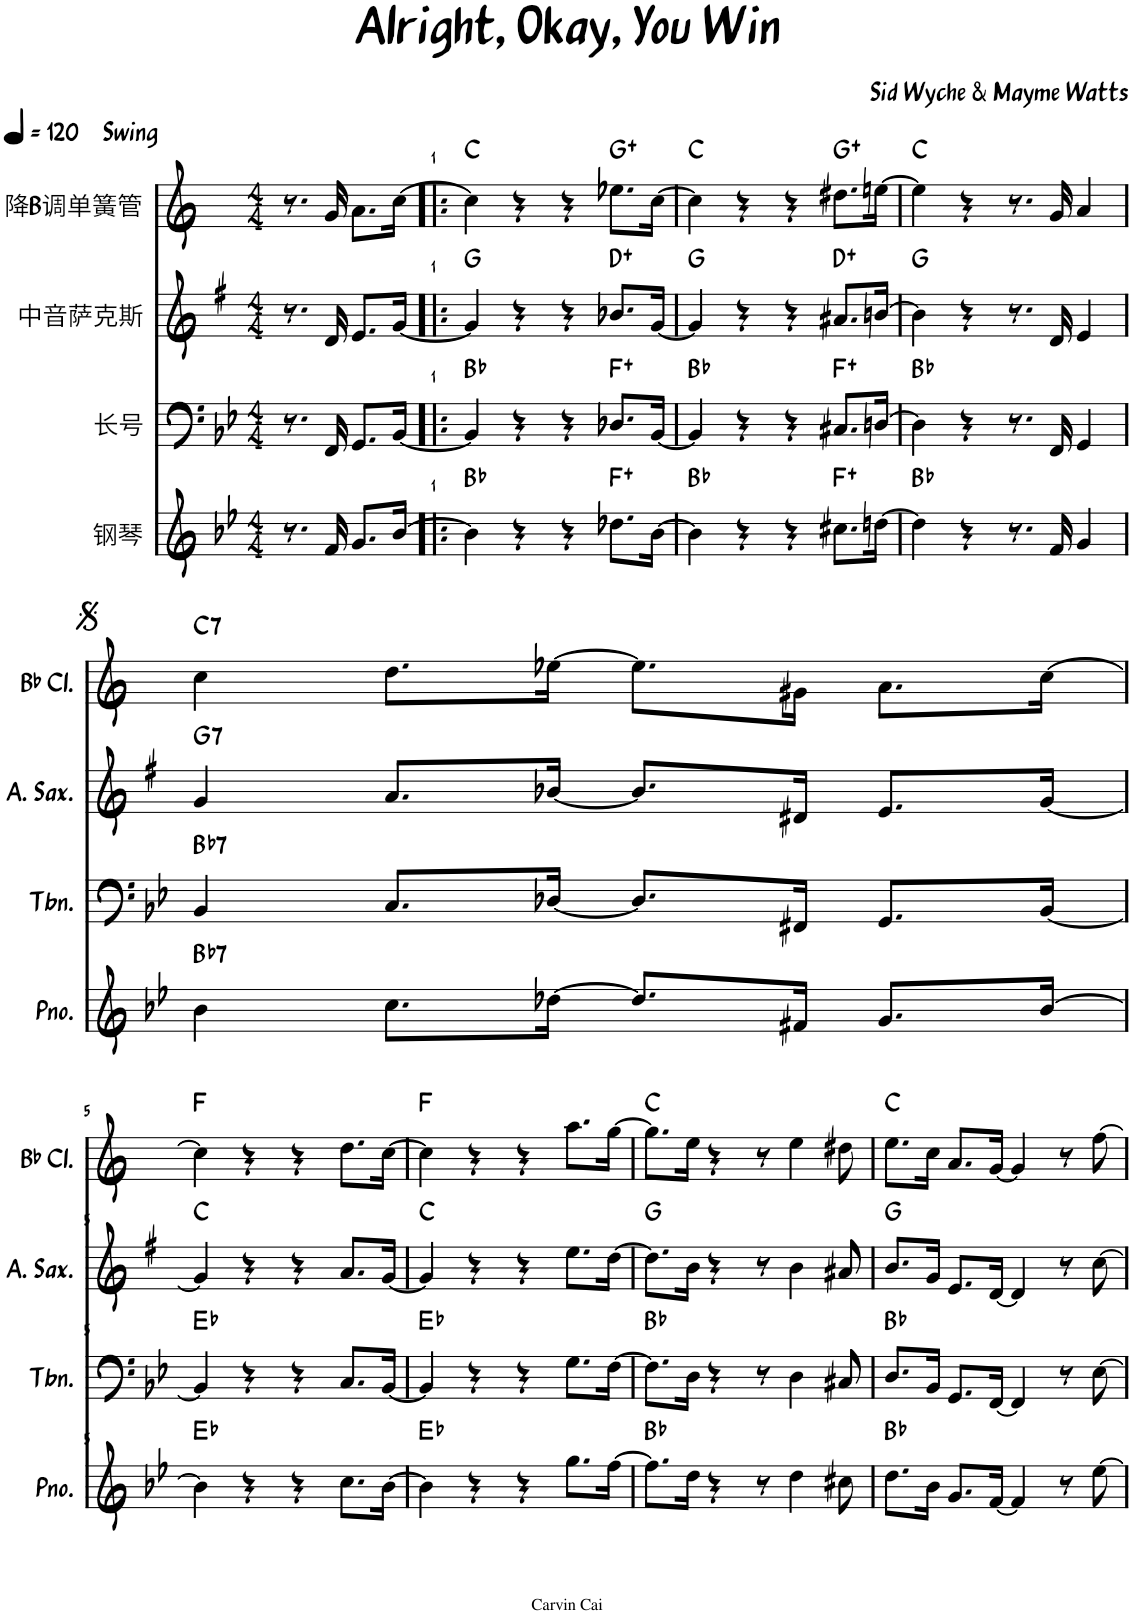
**kern	**harte	**kern	**harte	**kern	**harte	**kern	**harte
*part4	*part4	*part3	*part3	*part2	*part2	*part1	*part1
*staff4	*	*staff3	*	*staff2	*	*staff1	*
*I"钢琴	*	*I"长号	*	*I"中音萨克斯	*	*I"降B调单簧管	*
*clefG2	*	*clefF4	*	*clefG2	*	*clefG2	*
*	*	*	*	*Trd5c9	*	*Trd1c2	*
*k[b-e-]	*	*k[b-e-]	*	*k[f#]	*	*k[]	*
*M4/4	*	*M4/4	*	*M4/4	*	*M4/4	*
*MM120	*	*MM120	*	*MM120	*	*MM120	*
=	=	=	=	=	=	=	=
!	!	!	!	!	!	!LO:TX:a:B:t=Swing	!
8.r	.	8.r	.	8.r	.	8.r	.
16f/	.	16FF/	.	16d/	.	16g/	.
8.g/L	.	8.GG/L	.	8.e/L	.	8.a\L	.
[16b-/Jk	.	[16BB-/Jk	.	[16g/Jk	.	[16cc\Jk	.
=1!|:	=1!|:	=1!|:	=1!|:	=1!|:	=1!|:	=1!|:	=1!|:
4b-\]	Bb:maj	4BB-/]	Bb:maj	4g/]	G:maj	4cc\]	C:maj
4r	.	4r	.	4r	.	4r	.
4r	.	4r	.	4r	.	4r	.
8.dd-X\L	F:aug	8.D-X/L	F:aug	8.b-X/L	D:aug	8.ee-X\L	G:aug
[16b-\Jk	.	[16BB-/Jk	.	[16g/Jk	.	[16cc\Jk	.
=2	=2	=2	=2	=2	=2	=2	=2
4b-\]	Bb:maj	4BB-/]	Bb:maj	4g/]	G:maj	4cc\]	C:maj
4r	.	4r	.	4r	.	4r	.
4r	.	4r	.	4r	.	4r	.
8.cc#X\L	F:aug	8.C#X/L	F:aug	8.a#X/L	D:aug	8.dd#X\L	G:aug
[16ddn\Jk	.	[16Dn/Jk	.	[16bn/Jk	.	[16een\Jk	.
=3	=3	=3	=3	=3	=3	=3	=3
4dd\]	Bb:maj	4D\]	Bb:maj	4b\]	G:maj	4ee\]	C:maj
4r	.	4r	.	4r	.	4r	.
8.r	.	8.r	.	8.r	.	8.r	.
16f/	.	16FF/	.	16d/	.	16g/	.
4g/	.	4GG/	.	4e/	.	4a/	.
!!LO:LB:g=z
=4	=4	=4	=4	=4	=4	=4	=4
!	!LO:H:kt=7	!	!LO:H:kt=7	!	!LO:H:kt=7	!	!LO:H:kt=7
4b-\	Bb:7	4BB-/	Bb:7	4g/	G:7	4cc\	C:7
8.cc\L	.	8.C/L	.	8.a/L	.	8.dd\L	.
[16dd-X\Jk	.	[16D-X/Jk	.	[16b-X/Jk	.	[16ee-X\Jk	.
8.dd-/L]	.	8.D-/L]	.	8.b-/L]	.	8.ee-\L]	.
16f#X/Jk	.	16FF#X/Jk	.	16d#X/Jk	.	16g#X\Jk	.
8.g/L	.	8.GG/L	.	8.e/L	.	8.a\L	.
[16b-/Jk	.	[16BB-/Jk	.	[16g/Jk	.	[16cc\Jk	.
!!LO:LB:g=z
=5	=5	=5	=5	=5	=5	=5	=5
4b-\]	Eb:maj	4BB-/]	Eb:maj	4g/]	C:maj	4cc\]	F:maj
4r	.	4r	.	4r	.	4r	.
4r	.	4r	.	4r	.	4r	.
8.cc\L	.	8.C/L	.	8.a/L	.	8.dd\L	.
[16b-\Jk	.	[16BB-/Jk	.	[16g/Jk	.	[16cc\Jk	.
=6	=6	=6	=6	=6	=6	=6	=6
4b-\]	Eb:maj	4BB-/]	Eb:maj	4g/]	C:maj	4cc\]	F:maj
4r	.	4r	.	4r	.	4r	.
4r	.	4r	.	4r	.	4r	.
8.gg\L	.	8.G\L	.	8.ee\L	.	8.aa\L	.
[16ff\Jk	.	[16F\Jk	.	[16dd\Jk	.	[16gg\Jk	.
=7	=7	=7	=7	=7	=7	=7	=7
8.ff\L]	Bb:maj	8.F\L]	Bb:maj	8.dd\L]	G:maj	8.gg\L]	C:maj
16dd\Jk	.	16D\Jk	.	16b\Jk	.	16ee\Jk	.
4r	.	4r	.	4r	.	4r	.
8r	.	8r	.	8r	.	8r	.
4dd\	.	4D\	.	4b\	.	4ee\	.
8cc#X\	.	8C#X/	.	8a#X/	.	8dd#X\	.
=8	=8	=8	=8	=8	=8	=8	=8
8.dd\L	Bb:maj	8.D/L	Bb:maj	8.b/L	G:maj	8.ee\L	C:maj
16b-\Jk	.	16BB-/Jk	.	16g/Jk	.	16cc\Jk	.
8.g/L	.	8.GG/L	.	8.e/L	.	8.a/L	.
[16f/Jk	.	[16FF/Jk	.	[16d/Jk	.	[16g/Jk	.
4f/]	.	4FF/]	.	4d/]	.	4g/]	.
8r	.	8r	.	8r	.	8r	.
[8ee-\	.	[8E-\	.	[8cc\	.	[8ff\	.
=	=	=	=	=	=	=	=
*-	*-	*-	*-	*-	*-	*-	*-
